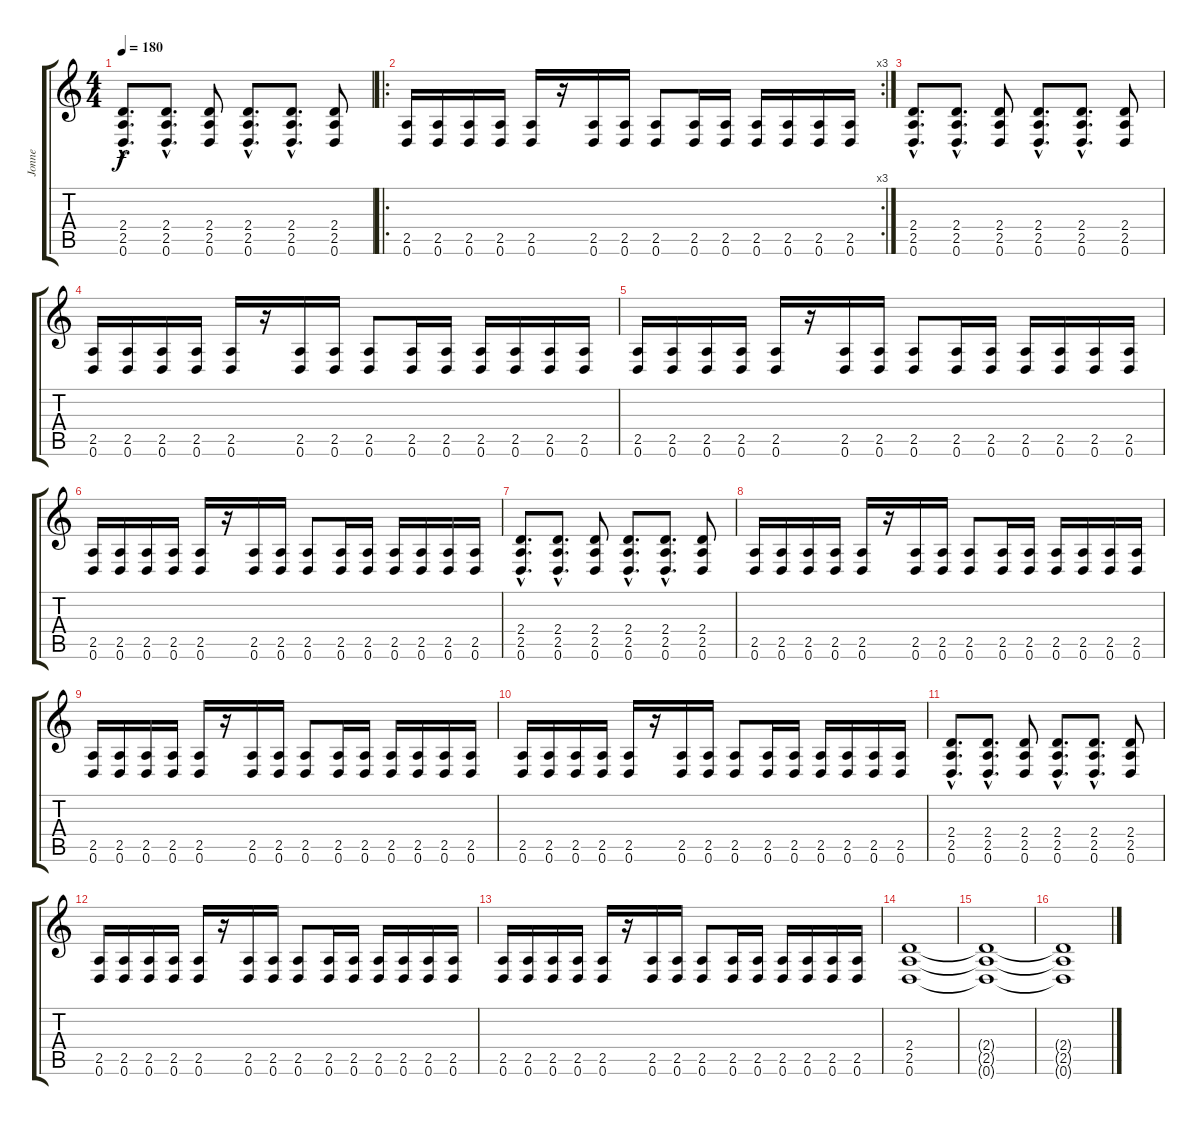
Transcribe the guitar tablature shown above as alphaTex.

\track ("Jonne" "Jonne") {instrument distortionguitar}
\staff {score tabs}
\tuning (D4 A3 F3 C3 G2 D2) {hide}
\ts (4 4)
\tempo 180
\clef g2
\ks c
(2.4{hac} 2.5{hac} 0.6{hac}).8{d dy f} (2.4{hac} 2.5{hac} 0.6{hac}).8{d} (2.4 2.5 0.6).8 (2.4{hac} 2.5{hac} 0.6{hac}).8{d} (2.4{hac} 2.5{hac} 0.6{hac}).8{d} (2.4 2.5 0.6).8 |
\ro
\rc 3
(2.5 0.6).16 (2.5 0.6).16 (2.5 0.6).16 (2.5 0.6).16 (2.5 0.6).16 r.16 (2.5 0.6).16 (2.5 0.6).16 (2.5 0.6).8 (2.5 0.6).16 (2.5 0.6).16 (2.5 0.6).16 (2.5 0.6).16 (2.5 0.6).16 (2.5 0.6).16 |
(2.4{hac} 2.5{hac} 0.6{hac}).8{d} (2.4{hac} 2.5{hac} 0.6{hac}).8{d} (2.4 2.5 0.6).8 (2.4{hac} 2.5{hac} 0.6{hac}).8{d} (2.4{hac} 2.5{hac} 0.6{hac}).8{d} (2.4 2.5 0.6).8 |
(2.5 0.6).16 (2.5 0.6).16 (2.5 0.6).16 (2.5 0.6).16 (2.5 0.6).16 r.16 (2.5 0.6).16 (2.5 0.6).16 (2.5 0.6).8 (2.5 0.6).16 (2.5 0.6).16 (2.5 0.6).16 (2.5 0.6).16 (2.5 0.6).16 (2.5 0.6).16 |
(2.5 0.6).16 (2.5 0.6).16 (2.5 0.6).16 (2.5 0.6).16 (2.5 0.6).16 r.16 (2.5 0.6).16 (2.5 0.6).16 (2.5 0.6).8 (2.5 0.6).16 (2.5 0.6).16 (2.5 0.6).16 (2.5 0.6).16 (2.5 0.6).16 (2.5 0.6).16 |
(2.5 0.6).16 (2.5 0.6).16 (2.5 0.6).16 (2.5 0.6).16 (2.5 0.6).16 r.16 (2.5 0.6).16 (2.5 0.6).16 (2.5 0.6).8 (2.5 0.6).16 (2.5 0.6).16 (2.5 0.6).16 (2.5 0.6).16 (2.5 0.6).16 (2.5 0.6).16 |
(2.4{hac} 2.5{hac} 0.6{hac}).8{d} (2.4{hac} 2.5{hac} 0.6{hac}).8{d} (2.4 2.5 0.6).8 (2.4{hac} 2.5{hac} 0.6{hac}).8{d} (2.4{hac} 2.5{hac} 0.6{hac}).8{d} (2.4 2.5 0.6).8 |
(2.5 0.6).16 (2.5 0.6).16 (2.5 0.6).16 (2.5 0.6).16 (2.5 0.6).16 r.16 (2.5 0.6).16 (2.5 0.6).16 (2.5 0.6).8 (2.5 0.6).16 (2.5 0.6).16 (2.5 0.6).16 (2.5 0.6).16 (2.5 0.6).16 (2.5 0.6).16 |
(2.5 0.6).16 (2.5 0.6).16 (2.5 0.6).16 (2.5 0.6).16 (2.5 0.6).16 r.16 (2.5 0.6).16 (2.5 0.6).16 (2.5 0.6).8 (2.5 0.6).16 (2.5 0.6).16 (2.5 0.6).16 (2.5 0.6).16 (2.5 0.6).16 (2.5 0.6).16 |
(2.5 0.6).16 (2.5 0.6).16 (2.5 0.6).16 (2.5 0.6).16 (2.5 0.6).16 r.16 (2.5 0.6).16 (2.5 0.6).16 (2.5 0.6).8 (2.5 0.6).16 (2.5 0.6).16 (2.5 0.6).16 (2.5 0.6).16 (2.5 0.6).16 (2.5 0.6).16 |
(2.4{hac} 2.5{hac} 0.6{hac}).8{d} (2.4{hac} 2.5{hac} 0.6{hac}).8{d} (2.4 2.5 0.6).8 (2.4{hac} 2.5{hac} 0.6{hac}).8{d} (2.4{hac} 2.5{hac} 0.6{hac}).8{d} (2.4 2.5 0.6).8 |
(2.5 0.6).16 (2.5 0.6).16 (2.5 0.6).16 (2.5 0.6).16 (2.5 0.6).16 r.16 (2.5 0.6).16 (2.5 0.6).16 (2.5 0.6).8 (2.5 0.6).16 (2.5 0.6).16 (2.5 0.6).16 (2.5 0.6).16 (2.5 0.6).16 (2.5 0.6).16 |
(2.5 0.6).16 (2.5 0.6).16 (2.5 0.6).16 (2.5 0.6).16 (2.5 0.6).16 r.16 (2.5 0.6).16 (2.5 0.6).16 (2.5 0.6).8 (2.5 0.6).16 (2.5 0.6).16 (2.5 0.6).16 (2.5 0.6).16 (2.5 0.6).16 (2.5 0.6).16 |
\section ("" "")
(2.4 2.5 0.6).1 |
(2.4{t} 2.5{t} 0.6{t}).1 |
(2.4{t} 2.5{t} 0.6{t}).1{volume 12}
